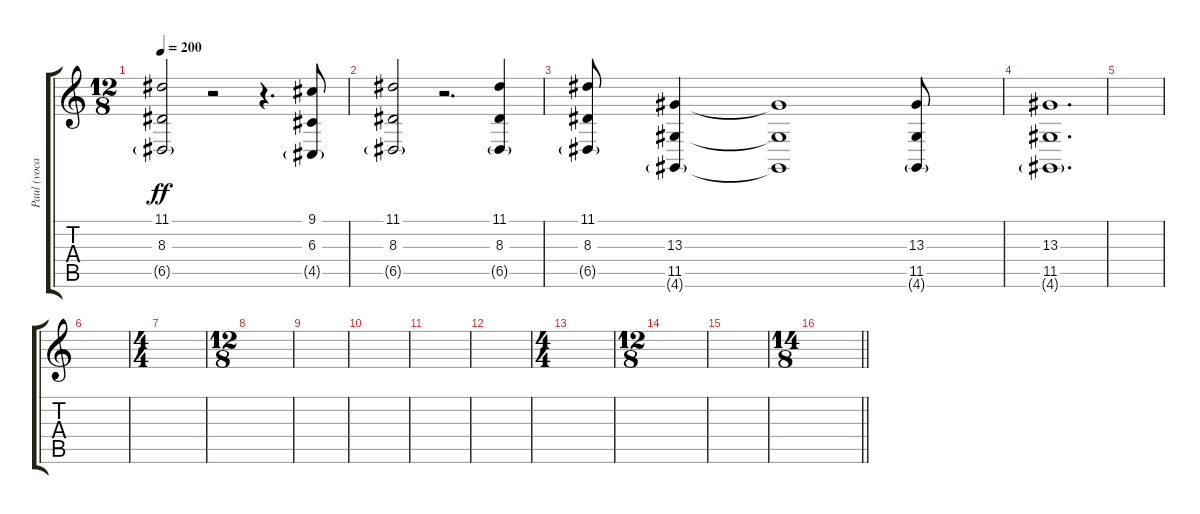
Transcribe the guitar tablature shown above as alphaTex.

\track ("Paul (vocals)" "Paul (voca") {instrument lead2sawtooth}
\staff {score tabs}
\tuning (E4 B3 G3 D3 A2 E2) {hide}
\ts (12 8)
\tempo 200
\clef g2
\ks c
(11.1 8.3 6.5{g}).2{dy ff} r.2 r.4{d} (9.1 6.3 4.5{g}).8 |
(11.1 8.3 6.5{g}).2 r.2{d} (11.1 8.3 6.5{g}).4 |
(11.1 8.3 6.5{g}).8 (13.3 11.5 4.6{g}).4 (13.3{t} 11.5{t} 4.6{t}).1 (13.3 11.5 4.6{g}).8 |
(13.3 11.5 4.6{g}).1{d} |
|
|
\ts (4 4)
|
\ts (12 8)
|
|
|
|
|
\ts (4 4)
|
\ts (12 8)
|
|
\ts (14 8)
\barLineRight lightlight
